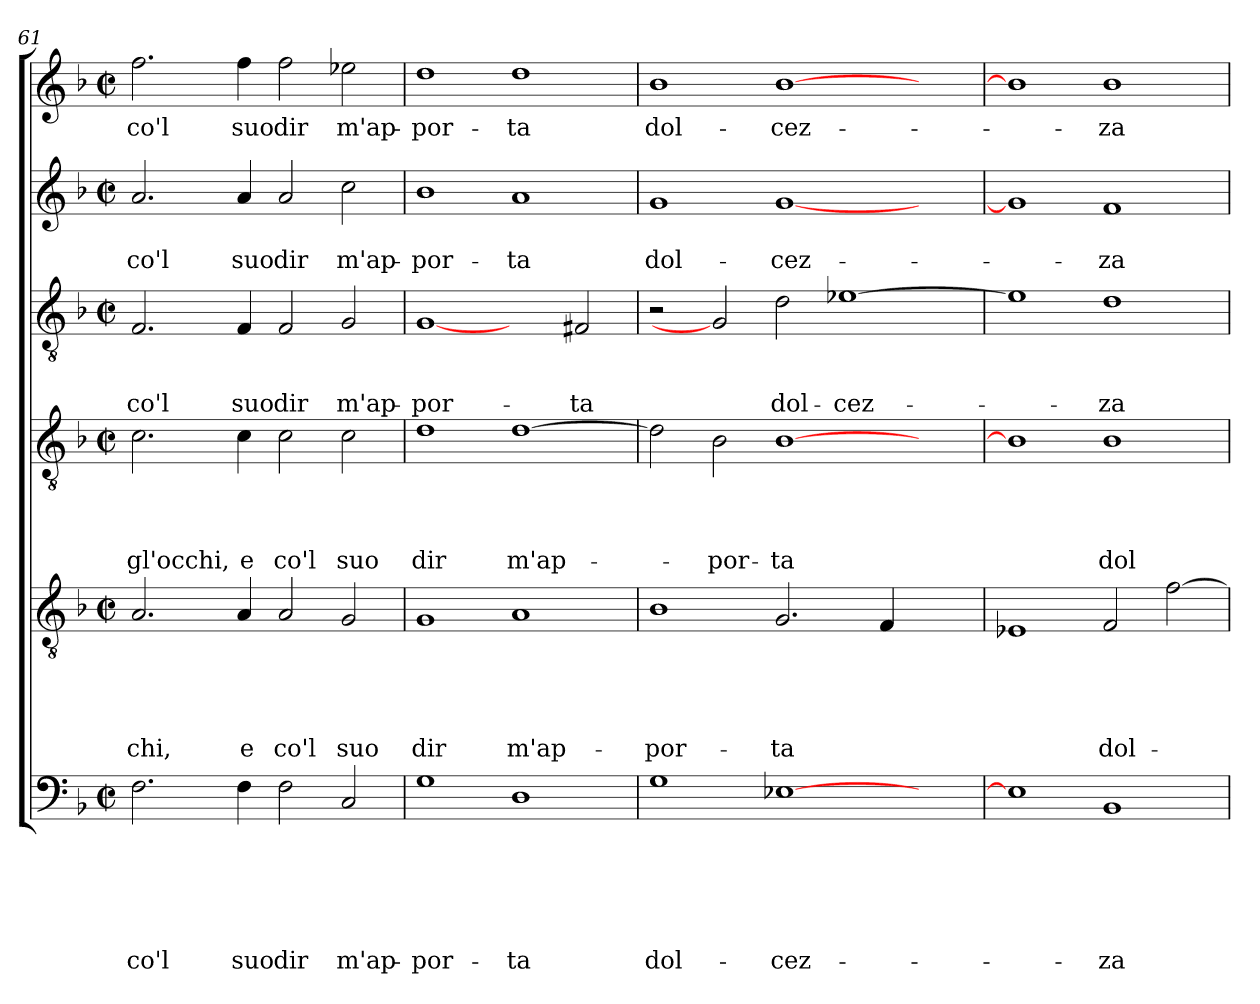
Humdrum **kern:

**kern	**text	**text	**text	**text	**text	**text	**kern	**text	**text	**text	**text	**text	**kern	**text	**text	**text	**text	**kern	**text	**text	**text	**kern	**text	**text	**kern	**text
*part6	*part6	*part6	*part6	*part6	*part6	*part6	*part5	*part5	*part5	*part5	*part5	*part5	*part4	*part4	*part4	*part4	*part4	*part3	*part3	*part3	*part3	*part2	*part2	*part2	*part1	*part1
*staff6	*staff6	*staff6	*staff6	*staff6	*staff6	*staff6	*staff5	*staff5	*staff5	*staff5	*staff5	*staff5	*staff4	*staff4	*staff4	*staff4	*staff4	*staff3	*staff3	*staff3	*staff3	*staff2	*staff2	*staff2	*staff1	*staff1
*clefF4	*	*	*	*	*	*	*clefGv2	*	*	*	*	*	*clefGv2	*	*	*	*	*clefGv2	*	*	*	*clefG2	*	*	*clefG2	*
*k[b-]	*	*	*	*	*	*	*k[b-]	*	*	*	*	*	*k[b-]	*	*	*	*	*k[b-]	*	*	*	*k[b-]	*	*	*k[b-]	*
*F:	*	*	*	*	*	*	*F:	*	*	*	*	*	*F:	*	*	*	*	*F:	*	*	*	*F:	*	*	*F:	*
*M2/2	*	*	*	*	*	*	*M2/2	*	*	*	*	*	*M2/2	*	*	*	*	*M2/2	*	*	*	*M2/2	*	*	*M2/2	*
*met(c|)	*	*	*	*	*	*	*met(c|)	*	*	*	*	*	*met(c|)	*	*	*	*	*met(c|)	*	*	*	*met(c|)	*	*	*met(c|)	*
=61	=61	=61	=61	=61	=61	=61	=61	=61	=61	=61	=61	=61	=61	=61	=61	=61	=61	=61	=61	=61	=61	=61	=61	=61	=61	=61
!	!	!	!	!	!	!LO:LY:b	!	!	!	!	!	!LO:LY:b	!	!	!	!	!LO:LY:b	!	!	!	!LO:LY:b	!	!	!LO:LY:b	!	!LO:LY:b
2.F\	.	.	.	.	.	co'l	2.A/	.	.	.	.	-chi,	2.c\	.	.	.	gl'oc­chi,	2.F/	.	.	co'l	2.a/	.	co'l	2.ff\	co'l
!	!	!	!	!	!	!LO:LY:b	!	!	!	!	!	!LO:LY:b	!	!	!	!	!LO:LY:b	!	!	!	!LO:LY:b	!	!	!LO:LY:b	!	!LO:LY:b
4F\	.	.	.	.	.	suo	4A/	.	.	.	.	e	4c\	.	.	.	e	4F/	.	.	suo	4a/	.	suo	4ff\	suo
!	!	!	!	!	!	!LO:LY:b	!	!	!	!	!	!LO:LY:b	!	!	!	!	!LO:LY:b	!	!	!	!LO:LY:b	!	!	!LO:LY:b	!	!LO:LY:b
2F\	.	.	.	.	.	dir	2A/	.	.	.	.	co'l	2c\	.	.	.	co'l	2F/	.	.	dir	2a/	.	dir	2ff\	dir
!	!	!	!	!	!	!LO:LY:b	!	!	!	!	!	!LO:LY:b	!	!	!	!	!LO:LY:b	!	!	!	!LO:LY:b	!	!	!LO:LY:b	!	!LO:LY:b
2C/	.	.	.	.	.	m'ap-	2G/	.	.	.	.	suo	2c\	.	.	.	suo	2G/	.	.	m'ap-	2cc\	.	m'ap-	2ee-X\	m'ap-
=62	=62	=62	=62	=62	=62	=62	=62	=62	=62	=62	=62	=62	=62	=62	=62	=62	=62	=62	=62	=62	=62	=62	=62	=62	=62	=62
!	!	!	!	!	!	!LO:LY:b:rj	!	!	!	!	!	!LO:LY:b:rj	!	!	!	!	!LO:LY:b:rj	!	!	!	!LO:LY:b:rj	!	!	!LO:LY:b:rj	!	!LO:LY:b:rj
1G	.	.	.	.	.	-por-	1G	.	.	.	.	dir	1d	.	.	.	dir	[1G	.	.	-por-	1b-	.	-por-	1dd	-por-
!	!	!	!	!	!	!LO:LY:b	!	!	!	!	!	!LO:LY:b	!	!	!	!	!LO:LY:b	!	!	!	!	!	!	!LO:LY:b	!	!LO:LY:b
1D	.	.	.	.	.	-ta	1A	.	.	.	.	m'ap-	[>1d	.	.	.	m'ap-	2ryy	.	.	.	1a	.	-ta	1dd	-ta
!	!	!	!	!	!	!	!	!	!	!	!	!	!	!	!	!	!	!	!	!	!LO:LY:b	!	!	!	!	!
.	.	.	.	.	.	.	.	.	.	.	.	.	.	.	.	.	.	2F#X/	.	.	-ta	.	.	.	.	.
!!LO:PB:g=z
=63	=63	=63	=63	=63	=63	=63	=63	=63	=63	=63	=63	=63	=63	=63	=63	=63	=63	=63	=63	=63	=63	=63	=63	=63	=63	=63
!	!	!	!	!	!	!LO:LY:b	!	!	!	!	!	!LO:LY:b	!	!	!	!	!	!	!	!	!	!	!	!LO:LY:b	!	!LO:LY:b
1G	.	.	.	.	.	dol-	1B-	.	.	.	.	-por-	2d\]	.	.	.	.	2r	.	.	.	1g	.	dol-	1b-	dol-
!	!	!	!	!	!	!	!	!	!	!	!	!	!	!	!	!	!LO:LY:b	!	!	!	!	!	!	!	!	!
.	.	.	.	.	.	.	.	.	.	.	.	.	2B-\	.	.	.	-por-	2G]	.	.	.	.	.	.	.	.
!	!	!	!	!	!	!LO:LY:b	!	!	!	!	!	!LO:LY:b	!	!	!	!	!LO:LY:b	!	!	!	!LO:LY:b	!	!	!LO:LY:b	!	!LO:LY:b
[>1E-X	.	.	.	.	.	-cez-	2.G/	.	.	.	.	-ta	[>1B-	.	.	.	-ta	2d\	.	.	dol-	[<1g	.	-cez-	[>1b-	-cez-
!	!	!	!	!	!	!	!	!	!	!	!	!	!	!	!	!	!	!	!	!	!LO:LY:b	!	!	!	!	!
.	.	.	.	.	.	.	.	.	.	.	.	.	.	.	.	.	.	[>1e-X	.	.	-cez-	.	.	.	.	.
.	.	.	.	.	.	.	4F/	.	.	.	.	.	.	.	.	.	.	.	.	.	.	.	.	.	.	.
2ryy	.	.	.	.	.	.	2ryy	.	.	.	.	.	2ryy	.	.	.	.	.	.	.	.	2ryy	.	.	2ryy	.
=64	=64	=64	=64	=64	=64	=64	=64	=64	=64	=64	=64	=64	=64	=64	=64	=64	=64	=64	=64	=64	=64	=64	=64	=64	=64	=64
1E-]	.	.	.	.	.	.	1E-X	.	.	.	.	.	1B-]	.	.	.	.	1e-]	.	.	.	1g]	.	.	1b-]	.
!	!	!	!	!	!	!LO:LY:b	!	!	!	!	!	!LO:LY:b	!	!	!	!	!LO:LY:b	!	!	!	!LO:LY:b	!	!	!LO:LY:b	!	!LO:LY:b
1BB-	.	.	.	.	.	-za	2F/	.	.	.	.	dol-	1B-	.	.	.	dol-	1d	.	.	-za	1f	.	-za	1b-	-za
.	.	.	.	.	.	.	[>2f\	.	.	.	.	.	.	.	.	.	.	.	.	.	.	.	.	.	.	.
=	=	=	=	=	=	=	=	=	=	=	=	=	=	=	=	=	=	=	=	=	=	=	=	=	=	=
*-	*-	*-	*-	*-	*-	*-	*-	*-	*-	*-	*-	*-	*-	*-	*-	*-	*-	*-	*-	*-	*-	*-	*-	*-	*-	*-
